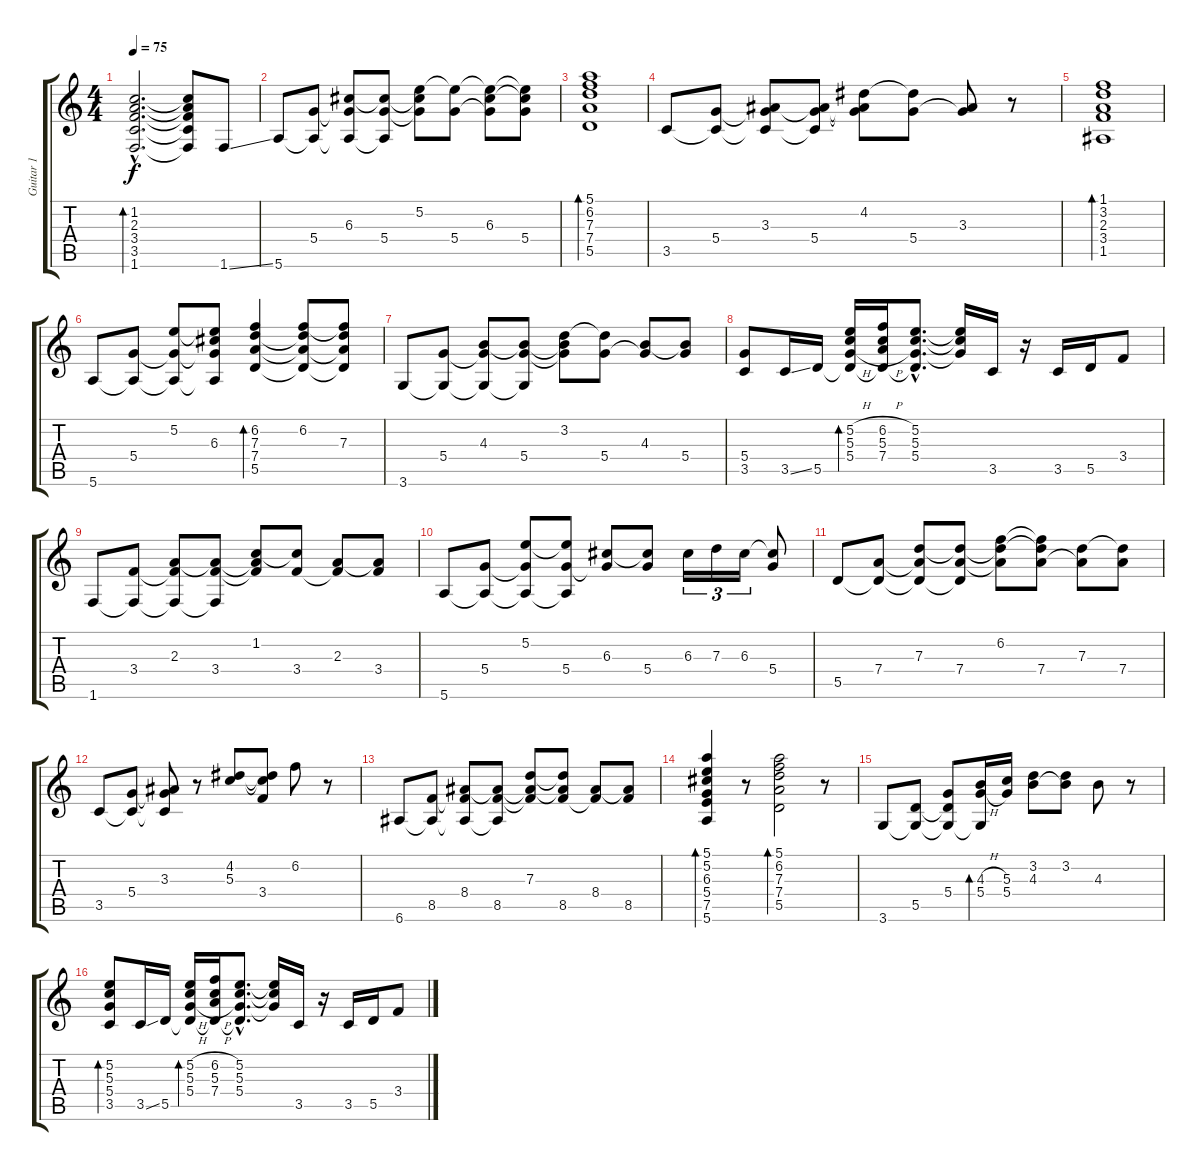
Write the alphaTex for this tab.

\track ("Guitar 1" "Guitar 1") {instrument electricguitarjazz}
\staff {score tabs}
\tuning (E4 B3 G3 D3 A2 E2) {hide}
\ts (4 4)
\tempo 75
\clef g2
\ks c
(1.2{hac} 2.3{hac} 3.4{hac} 3.5{hac} 1.6{hac}).2{d bd 240 dy f instrument electricguitarjazz} (1.2{t} 2.3{t} 3.4{t} 3.5{t} 1.6{t}).8 1.6{ss}.8 |
5.6.8 (5.4 5.6{t}).8 (6.3 5.4{t} 5.6{t}).8 (6.3{t} 5.4 5.6{t}).8 (5.2 6.3{t} 5.4{t}).8 (5.2{t} 5.4).8 (5.2{t} 6.3 5.4{t}).8 (5.2{t} 6.3{t} 5.4).8 |
(5.1 6.2 7.3 7.4 5.5).1{bd 30} |
3.5.8 (5.4 3.5{t}).8 (3.3 5.4{t} 3.5{t}).8 (3.3{t} 5.4 3.5{t}).8 (4.2 3.3{t} 5.4{t}).8 (4.2{t} 5.4).8 (3.3 5.4{t}).8 r.8 |
(1.1 3.2 2.3 3.4 1.5).1{bd 30} |
5.6.8 (5.4 5.6{t}).8 (5.2 5.4{t} 5.6{t}).8 (5.2{t} 6.3 5.4{t} 5.6{t}).8 (6.2 7.3 7.4 5.5).4{bd 60} (6.2 7.3{t} 7.4{t} 5.5{t}).8 (6.2{t} 7.3 7.4{t} 5.5{t}).8 |
3.6.8 (5.4 3.6{t}).8 (4.3 5.4{t} 3.6{t}).8 (4.3{t} 5.4 3.6{t}).8 (3.2 4.3{t} 5.4{t}).8 (3.2{t} 5.4).8 (4.3 5.4{t}).8 (4.3{t} 5.4).8 |
(5.4 3.5).8 3.5{ss}.16 5.5.16 (5.2{h} 5.3{h} 5.4{h} 5.5{t}).16{bd 60} (6.2{h} 5.3{h} 7.4{h} 5.5{t}).16 (5.2{hac} 5.3{hac} 5.4{hac} 5.5{hac t}).8{d} (5.2{t} 5.3{t} 5.4{t}).16 3.5.16 r.16 3.5.16 5.5.16 3.4.8 |
1.6.8 (3.4 1.6{t}).8 (2.3 3.4{t} 1.6{t}).8 (2.3{t} 3.4 1.6{t}).8 (1.2 2.3{t} 3.4{t}).8 (1.2{t} 3.4).8 (2.3 3.4{t}).8 (2.3{t} 3.4).8 |
5.6.8 (5.4 5.6{t}).8 (5.2 5.4{t} 5.6{t}).8 (5.2{t} 5.4 5.6{t}).8 (6.3 5.4{t}).8 (6.3{t} 5.4).8 6.3.16{tu (3 2)} 7.3.16{tu (3 2)} 6.3.16{tu (3 2)} (6.3{t} 5.4).8 |
5.5.8 (7.4 5.5{t}).8 (7.3 7.4{t} 5.5{t}).8 (7.3{t} 7.4 5.5{t}).8 (6.2 7.3{t} 7.4{t}).8 (6.2{t} 7.3{t} 7.4).8 (7.3 7.4{t}).8 (7.3{t} 7.4).8 |
3.5.8 (5.4 3.5{t}).8 (3.3 5.4{t} 3.5{t}).8 r.8 (4.2 5.3).8 (4.2{t} 5.3{t} 3.4).8 6.2.8 r.8 |
6.6.8 (8.5 6.6{t}).8 (8.4 8.5{t} 6.6{t}).8 (8.4{t} 8.5 6.6{t}).8 (7.3 8.4{t} 8.5{t}).8 (7.3{t} 8.4{t} 8.5).8 (8.4 8.5{t}).8 (8.4{t} 8.5).8 |
(5.1 5.2 6.3 5.4 7.5 5.6).4{bd 30} r.8 (5.1 6.2 7.3 7.4 5.5).2{bd 60} r.8 |
3.6.8 (5.5 3.6{t}).8 (5.4 5.5{t} 3.6{t}).8 (4.3{h} 5.4{h} 3.6{t}).16{bd 120} (5.3 5.4).16 (3.2 4.3).8 (3.2 4.3{t}).8 4.3.8 r.8 |
(5.2 5.3 5.4 3.5).8{bd 60} 3.5{ss}.16 5.5.16 (5.2{h} 5.3{h} 5.4{h} 5.5{t}).16{bd 120} (6.2{h} 5.3{h} 7.4{h} 5.5{t}).16 (5.2{hac} 5.3{hac} 5.4{hac} 5.5{hac t}).8{d} (5.2{t} 5.3{t} 5.4{t}).16 3.5.16 r.16 3.5.16 5.5.16 3.4.8
